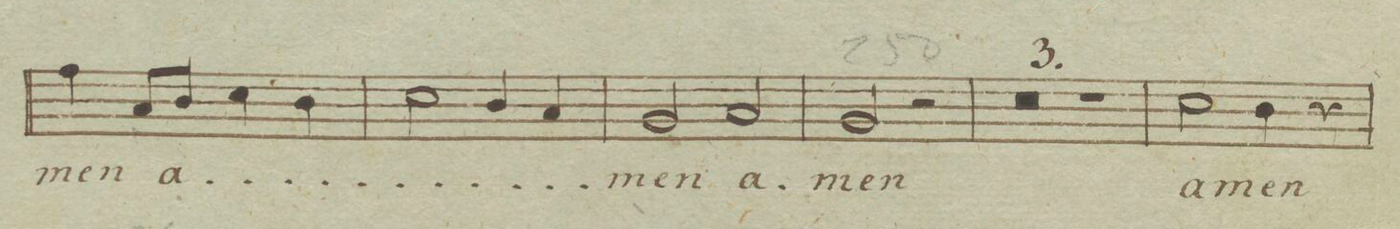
**kern	**text	**dynam
*I"Basso	*	*
*clefF4	*	*
*k[b-e-a-]	*	*
*met(c)	*	*
*M4/4	*	*
4A-\	-men	.
8C/L	a-	.
8D/J	.	.
4E-\	.	.
4D\	.	.
=244	=244	=244
2E-\	.	.
4D/	.	.
4C/	.	.
=245	=245	=245
2BB-/	-men	.
2C/	a-	.
=246	=246	=246
2BB-/	-men	.
2r	.	.
=247	=247	=247
0r	.	.
=248	=248	=248
=249	=249	=249
1r	.	.
=250	=250	=250
2E-\	a-	.
4D\	-men	.
4r	.	.
=251	=251	=251
*-	*-	*-
